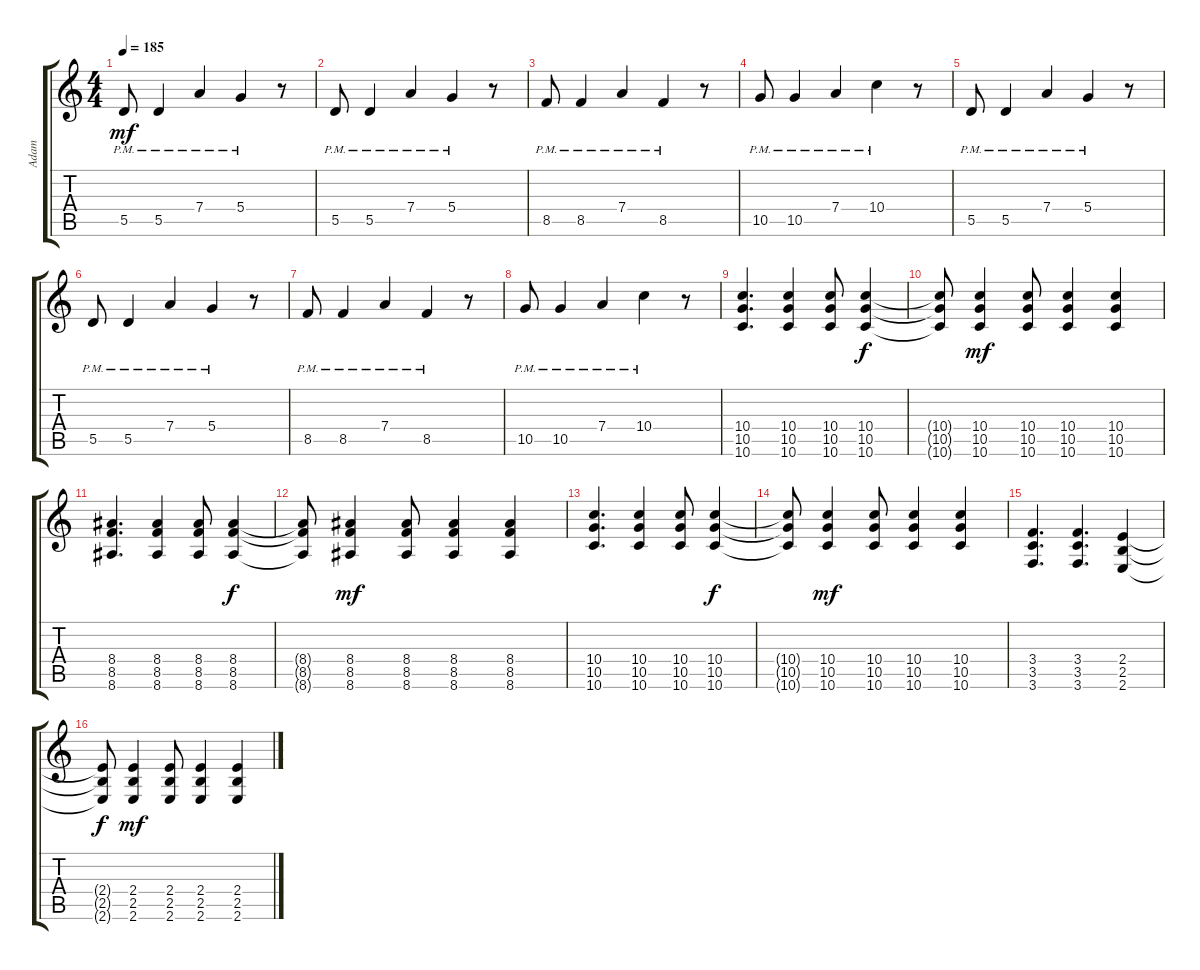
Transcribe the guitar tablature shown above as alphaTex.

\track ("Adam" "Adam") {instrument electricguitarjazz}
\staff {score tabs}
\tuning (E4 B3 G3 D3 A2 D2) {hide}
\ts (4 4)
\tempo 185
\clef g2
\ks c
5.5{pm}.8{dy mf} 5.5{pm}.4 7.4{pm}.4 5.4{pm}.4 r.8 |
5.5{pm}.8 5.5{pm}.4 7.4{pm}.4 5.4{pm}.4 r.8 |
8.5{pm}.8 8.5{pm}.4 7.4{pm}.4 8.5{pm}.4 r.8 |
10.5{pm}.8 10.5{pm}.4 7.4{pm}.4 10.4{pm}.4 r.8 |
5.5{pm}.8 5.5{pm}.4 7.4{pm}.4 5.4{pm}.4 r.8 |
5.5{pm}.8 5.5{pm}.4 7.4{pm}.4 5.4{pm}.4 r.8 |
8.5{pm}.8 8.5{pm}.4 7.4{pm}.4 8.5{pm}.4 r.8 |
10.5{pm}.8 10.5{pm}.4 7.4{pm}.4 10.4{pm}.4 r.8 |
(10.4 10.5 10.6).4{d instrument distortionguitar} (10.4 10.5 10.6).4 (10.4 10.5 10.6).8 (10.4 10.5 10.6).4{dy f} |
(10.4{t} 10.5{t} 10.6{t}).8 (10.4 10.5 10.6).4{dy mf} (10.4 10.5 10.6).8 (10.4 10.5 10.6).4 (10.4 10.5 10.6).4 |
(8.4 8.5 8.6).4{d} (8.4 8.5 8.6).4 (8.4 8.5 8.6).8 (8.4 8.5 8.6).4{dy f} |
(8.4{t} 8.5{t} 8.6{t}).8 (8.4 8.5 8.6).4{dy mf} (8.4 8.5 8.6).8 (8.4 8.5 8.6).4 (8.4 8.5 8.6).4 |
(10.4 10.5 10.6).4{d} (10.4 10.5 10.6).4 (10.4 10.5 10.6).8 (10.4 10.5 10.6).4{dy f} |
(10.4{t} 10.5{t} 10.6{t}).8 (10.4 10.5 10.6).4{dy mf} (10.4 10.5 10.6).8 (10.4 10.5 10.6).4 (10.4 10.5 10.6).4 |
(3.4 3.5 3.6).4{d} (3.4 3.5 3.6).4{d} (2.4 2.5 2.6).4 |
(2.4{t} 2.5{t} 2.6{t}).8{dy f} (2.4 2.5 2.6).4{dy mf} (2.4 2.5 2.6).8 (2.4 2.5 2.6).4 (2.4 2.5 2.6).4
